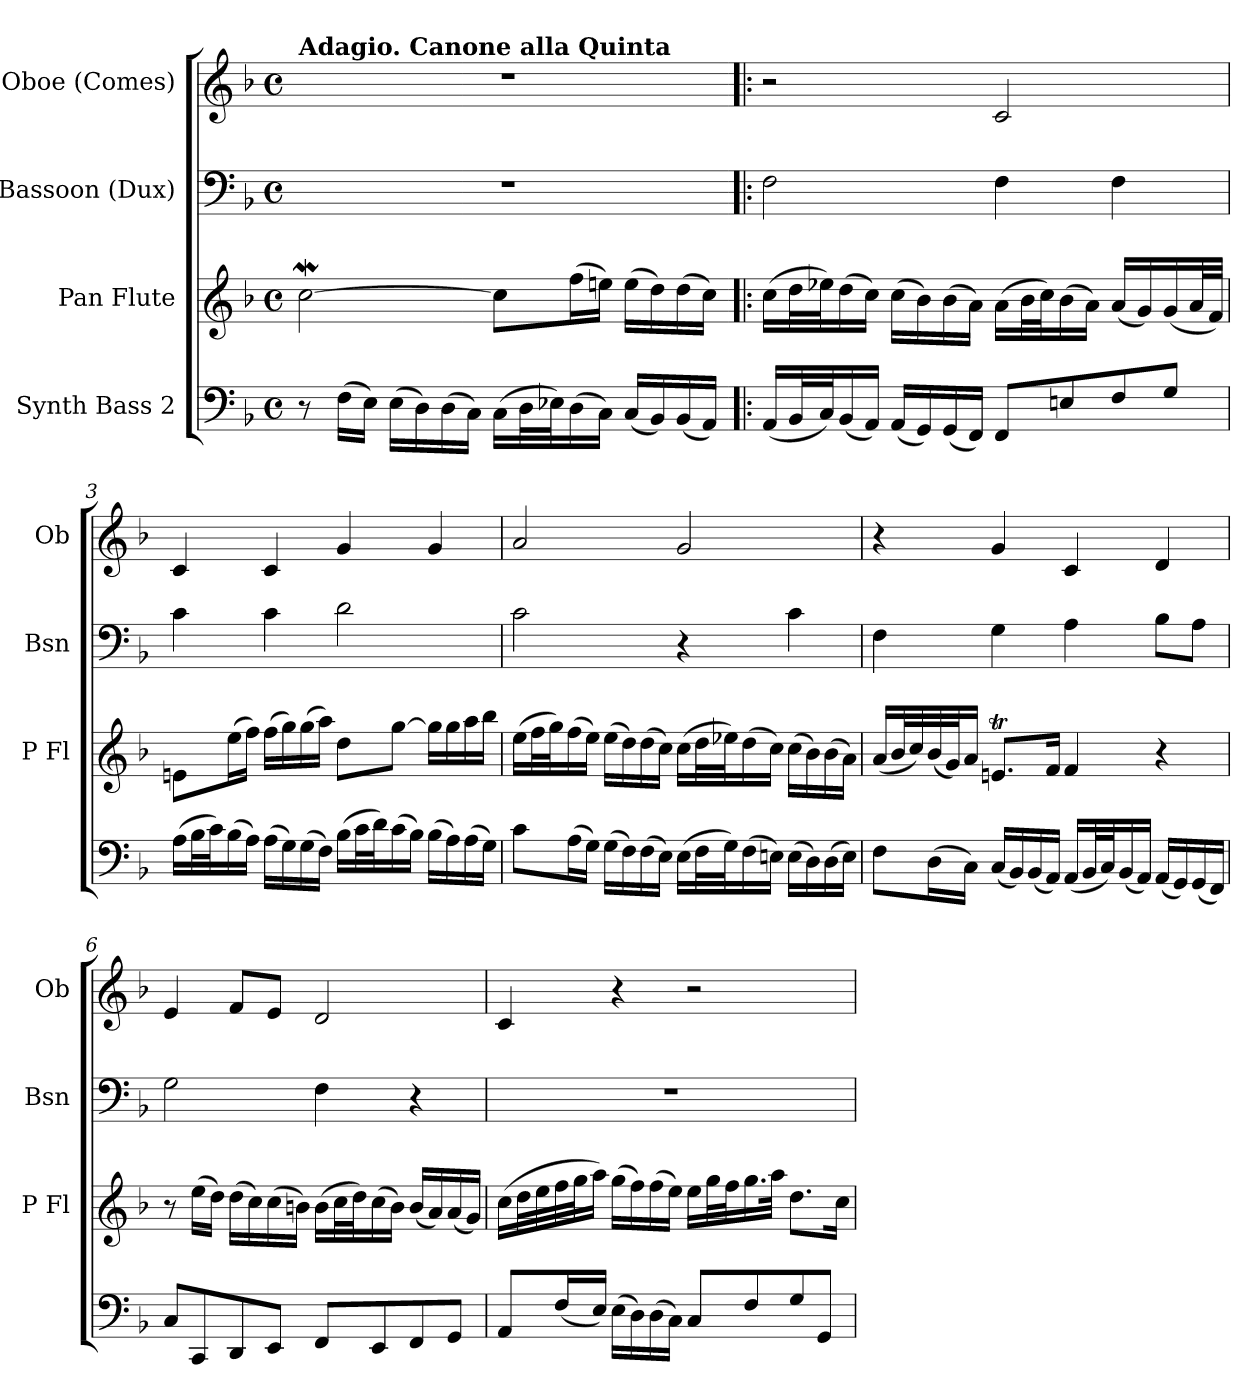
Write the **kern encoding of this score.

**kern	**kern	**kern	**kern
*part4	*part3	*part2	*part1
*staff4	*staff3	*staff2	*staff1
*I"Synth Bass 2	*I"Pan Flute	*I"Bassoon (Dux)	*I"Oboe (Comes)
*	*I'P Fl	*I'Bsn	*I'Ob
*clefF4	*clefG2	*clefF4	*clefG2
*k[b-]	*k[b-]	*k[b-]	*k[b-]
*M4/4	*M4/4	*M4/4	*M4/4
*met(c)	*met(c)	*met(c)	*met(c)
=1	=1	=1	=1
!	!	!	!LO:TX:a:B:t=Adagio.  Canone alla Quinta
8r	[2ccW\	1r	1r
(16F\LL	.	.	.
16E\JJ)	.	.	.
(16E\LL	.	.	.
16D\)	.	.	.
(16D\	.	.	.
16C\JJ)	.	.	.
(16C\LL	8cc\L]	.	.
32D\L	.	.	.
32E-X\J)	.	.	.
(16D\	(16ff\L	.	.
16C\JJ)	16een\JJ)	.	.
(16C/LL	(16ee\LL	.	.
16BB-/)	16dd\)	.	.
(16BB-/	(16dd\	.	.
16AA/JJ)	16cc\JJ)	.	.
=2!|:	=2!|:	=2!|:	=2!|:
(16AA/LL	(16cc\LL	2F\	2r
32BB-/L	32dd\L	.	.
32C/J)	32ee-X\J)	.	.
(16BB-/	(16dd\	.	.
16AA/JJ)	16cc\JJ)	.	.
(16AA/LL	(16cc\LL	.	.
16GG/)	16b-\)	.	.
(16GG/	(16b-\	.	.
16FF/JJ)	16a\JJ)	.	.
8FF/L	(16a\LL	4F\	2c/
.	32b-\L	.	.
.	32cc\J)	.	.
8En/	(16b-\	.	.
.	16a\JJ)	.	.
8F/	(16a/LL	4F\	.
.	16g/)	.	.
8G/J	(16g/	.	.
.	32a/L	.	.
.	32f/JJJ)	.	.
=3	=3	=3	=3
(16A\LL	8en\L	4c\	4c/
32B-\L	.	.	.
32c\J)	.	.	.
(16B-\	(16ee\L	.	.
16A\JJ)	16ff\JJ)	.	.
(16A\LL	(16ff\LL	4c\	4c/
16G\)	16gg\)	.	.
(16G\	(16gg\	.	.
16F\JJ)	16aa\JJ)	.	.
(16B-\LL	8dd\L	2d\	4g/
32c\L	.	.	.
32d\J)	.	.	.
(16c\	[8gg\J	.	.
16B-\JJ)	.	.	.
(16B-\LL	16gg\LL]	.	4g/
16A\)	16gg\	.	.
(16A\	16aa\	.	.
16G\JJ)	16bb-\JJ	.	.
!!LO:LB:g=z
=4	=4	=4	=4
8c\L	(16ee\LL	2c\	2a/
.	32ff\L	.	.
.	32gg\J)	.	.
(16A\L	(16ff\	.	.
16G\JJ)	16ee\JJ)	.	.
(16G\LL	(16ee\LL	.	.
16F\)	16dd\)	.	.
(16F\	(16dd\	.	.
16E\JJ)	16cc\JJ)	.	.
(16E\LL	(16cc\LL	4r	2g/
32F\L	32dd\L	.	.
32G\J)	32ee-X\J)	.	.
(16F\	(16dd\	.	.
16En\JJ)	16cc\JJ)	.	.
(16E\LL	(16cc\LL	4c\	.
16D\)	16b-\)	.	.
(16D\	(16b-\	.	.
16E\JJ)	16a\JJ)	.	.
=5	=5	=5	=5
8F\L	(16a/LL	4F\	4r
.	32b-/L	.	.
.	32cc/)	.	.
(16D\L	(32b-/	.	.
.	32g/J)	.	.
16C\JJ)	16a/JJ	.	.
(16C/LL	8.ent/L	4G\	4g/
16BB-/)	.	.	.
(16BB-/	.	.	.
16AA/JJ)	16f/Jk	.	.
(16AA/LL	4f/	4A\	4c/
32BB-/L	.	.	.
32C/J)	.	.	.
(16BB-/	.	.	.
16AA/JJ)	.	.	.
(16AA/LL	4r	8B-\L	4d/
16GG/)	.	.	.
(16GG/	.	8A\J	.
16FF/JJ)	.	.	.
=6	=6	=6	=6
8C/L	8r	2G\	4e/
8CC/	(16ee\LL	.	.
.	16dd\JJ)	.	.
8DD/	(16dd\LL	.	8f/L
.	16cc\)	.	.
8EE/J	(16cc\	.	8e/J
.	16bn\JJ)	.	.
8FF/L	(16b\LL	4F\	2d/
.	32cc\L	.	.
.	32dd\J)	.	.
8EE/	(16cc\	.	.
.	16b\JJ)	.	.
8FF/	(16b/LL	4r	.
.	16a/)	.	.
8GG/J	(16a/	.	.
.	16g/JJ)	.	.
=7	=7	=7	=7
8AA/L	(16cc\LL	1r	4c/
.	32dd\L	.	.
.	32ee\	.	.
(16F/L	32ff\	.	.
.	32gg\J	.	.
16E/JJ)	16aa\JJ)	.	.
(16E\LL	(16gg\LL	.	4r
16D\)	16ff\)	.	.
(16D\	(16ff\	.	.
16C\JJ)	16ee\JJ)	.	.
8C/L	16ee\LL	.	2r
.	32gg\L	.	.
.	32ff\J	.	.
8F/	16.gg\	.	.
.	32aa\JJk	.	.
8G/	8.dd\L	.	.
8GG/J	.	.	.
.	16cc\Jk	.	.
=	=	=	=
*-	*-	*-	*-
